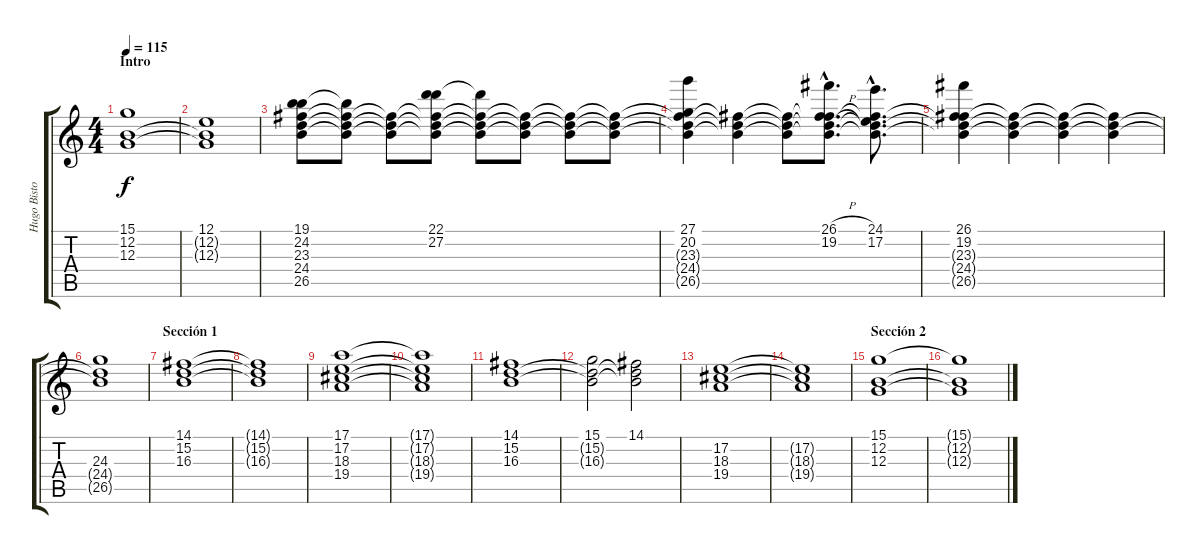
\track ("Hugo Bistolfi" "Hugo Bisto") {instrument stringensemble1}
\staff {score tabs}
\tuning (E4 B3 G3 D3 A2 E2) {hide}
\ts (4 4)
\section ("" "Intro")
\tempo 115
\clef g2
\ks c
(15.1 12.2 12.3).1{dy f instrument stringensemble1} |
(12.1 12.2{t} 12.3{t}).1 |
(19.1 24.2 23.3 24.4 26.5).8 (24.2{t} 23.3{t} 24.4{t} 26.5{t}).8 (23.3{t} 24.4{t} 26.5{t}).8 (22.1 27.2 23.3{t} 24.4{t} 26.5{t}).8 (27.2{t} 23.3{t} 24.4{t} 26.5{t}).8 (23.3{t} 24.4{t} 26.5{t}).8 (23.3{t} 24.4{t} 26.5{t}).8 (23.3{t} 24.4{t} 26.5{t}).8 |
(27.1 20.2 23.3{t} 24.4{t} 26.5{t}).4 (23.3{t} 24.4{t} 26.5{t}).4 (23.3{t} 24.4{t} 26.5{t}).8 (26.1{h hac} 19.2{h hac} 23.3{hac t} 24.4{hac t} 26.5{hac t}).8{d} (24.1{hac} 17.2{hac} 23.3{hac t} 24.4{hac t} 26.5{hac t}).8{d} |
(26.1 19.2 23.3{t} 24.4{t} 26.5{t}).4 (23.3{t} 24.4{t} 26.5{t}).4 (23.3{t} 24.4{t} 26.5{t}).4 (23.3{t} 24.4{t} 26.5{t}).4 |
(24.3 24.4{t} 26.5{t}).1 |
\section ("" "Sección 1")
(14.1 15.2 16.3).1 |
(14.1{t} 15.2{t} 16.3{t}).1 |
(17.1 17.2 18.3 19.4).1 |
(17.1{t} 17.2{t} 18.3{t} 19.4{t}).1 |
(14.1 15.2 16.3).1 |
(15.1 15.2{t} 16.3{t}).2 (14.1 15.2{t} 16.3{t}).2 |
(17.2 18.3 19.4).1 |
(17.2{t} 18.3{t} 19.4{t}).1 |
\section ("" "Sección 2")
(15.1 12.2 12.3).1 |
(15.1{t} 12.2{t} 12.3{t}).1
